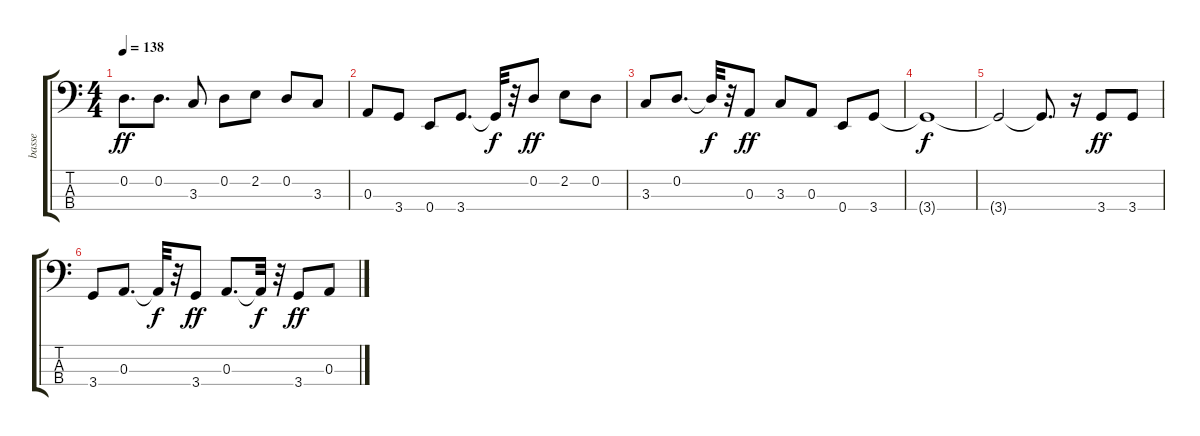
\track ("basse" "basse") {instrument electricbassfinger}
\staff {score tabs}
\tuning (G2 D2 A1 E1) {hide}
\ts (4 4)
\tempo 138
\clef f4
\ks c
0.2.8{d dy ff} 0.2.8{d} 3.3.8 0.2.8 2.2.8 0.2.8 3.3.8 |
0.3.8 3.4.8 0.4.8 3.4.8{d} 3.4{t}.32{dy f} r.32 0.2.8{dy ff} 2.2.8 0.2.8 |
3.3.8 0.2.8{d} 0.2{t}.32{dy f} r.32 0.3.8{dy ff} 3.3.8 0.3.8 0.4.8 3.4.8 |
3.4{t}.1{dy f} |
3.4{t}.2 3.4{t}.8{d} r.16 3.4.8{dy ff} 3.4.8 |
3.4.8 0.3.8{d} 0.3{t}.32{dy f} r.32 3.4.8{dy ff} 0.3.8{d} 0.3{t}.32{dy f} r.32 3.4.8{dy ff} 0.3.8
